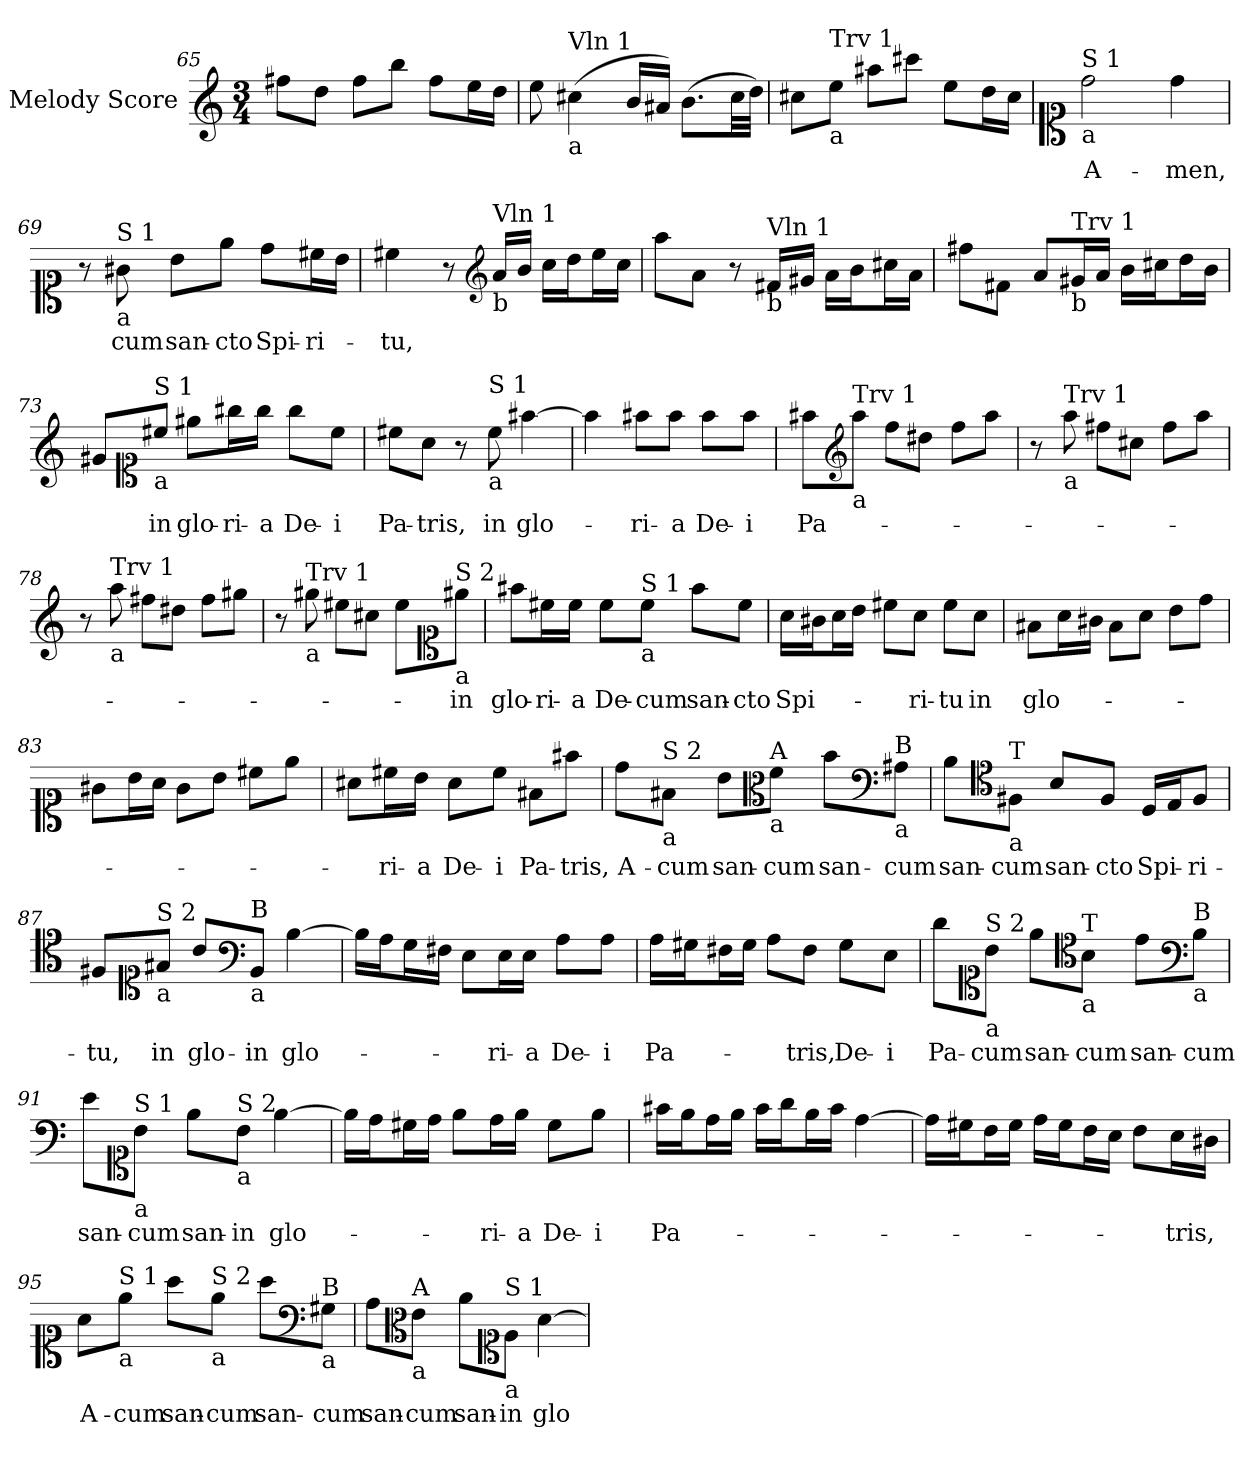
**kern	**text
*part1	*part1
*staff1	*staff1
*I"Melody Score	*
*clefG2	*
*k[]	*
*M3/4	*
=65	=65
8ff#\L	.
8dd\J	.
8ff#\L	.
8bb\J	.
8ff#\L	.
16ee\L	.
16dd\JJ	.
=66	=66
8ee\	.
!LO:TX:a:t=Vln 1	!
!LO:TX:b:t=a	!
(4cc#\	.
16b/LL	.
16a#X/JJ)	.
(8.b\L	.
32cc#\LL	.
32dd\JJJ)	.
=67	=67
8cc#\L	.
!LO:TX:a:t=Trv 1	!
!LO:TX:b:t=a	!
8ee\J	.
8aa#X\L	.
8ccc#\J	.
8ee\L	.
16dd\L	.
16cc#\JJ	.
=68	=68
*clefC1	*
!LO:TX:a:t=S 1	!
!LO:TX:b:t=a	!
!	!LO:LY:b
2dd\	A-
!	!LO:LY:b
4dd\	-men,
=69	=69
8r	.
!LO:TX:a:t=S 1	!
!LO:TX:b:t=a	!
!	!LO:LY:b
8g#X\	cum
!	!LO:LY:b
8b\L	san-
!	!LO:LY:b
8ee\J	-cto
!	!LO:LY:b
8dd\L	Spi-
!	!LO:LY:b
16cc#\L	-ri-
16b\JJ	.
=70	=70
!	!LO:LY:b
4cc#\	-tu,
8r	.
*clefG2	*
!LO:TX:a:t=Vln 1	!
!LO:TX:b:t=b	!
16a/LL	.
16b/JJ	.
16cc#\LL	.
16dd\J	.
16ee\L	.
16cc#\JJ	.
=71	=71
8aa\L	.
8a\J	.
8r	.
!LO:TX:a:t=Vln 1	!
!LO:TX:b:t=b	!
16f#/LL	.
16g#X/JJ	.
16a\LL	.
16b\J	.
16cc#\L	.
16a\JJ	.
=72	=72
8ff#\L	.
8f#\J	.
8a/L	.
!LO:TX:a:t=Trv 1	!
!LO:TX:b:t=b	!
16g#X/L	.
16a/JJ	.
16b\LL	.
16cc#\J	.
16dd\L	.
16b\JJ	.
=73	=73
8g#X/L	.
*clefC1	*
!LO:TX:a:t=S 1	!
!LO:TX:b:t=a	!
!	!LO:LY:b
8cc#/J	in
!	!LO:LY:b
8ee#X\L	glo-
!	!LO:LY:b
16gg#X\L	-ri-
!	!LO:LY:b
16gg#\JJ	-a
!	!LO:LY:b
8gg#\L	De-
!	!LO:LY:b
8cc#\J	-i
=74	=74
!	!LO:LY:b
8cc#\L	Pa-
!	!LO:LY:b
8a\J	-tris,
8r	.
!LO:TX:a:t=S 1	!
!LO:TX:b:t=a	!
!	!LO:LY:b
8cc#\	in
!	!LO:LY:b
[4ff#\	glo-
=75	=75
4ff#\]	.
!	!LO:LY:b
8ff#\L	-ri-
!	!LO:LY:b
8ff#\J	-a
!	!LO:LY:b
8ff#\L	De-
!	!LO:LY:b
8ff#\J	-i
=76	=76
!	!LO:LY:b
8ff#\L	Pa-
*clefG2	*
!LO:TX:a:t=Trv 1	!
!LO:TX:b:t=a	!
8aa\J	.
8ff#\L	.
8dd#X\J	.
8ff#\L	.
8aa\J	.
=77	=77
8r	.
!LO:TX:a:t=Trv 1	!
!LO:TX:b:t=a	!
8aa\	.
8ff#\L	.
8cc#\J	.
8ff#\L	.
8aa\J	.
=78	=78
8r	.
!LO:TX:a:t=Trv 1	!
!LO:TX:b:t=a	!
8aa\	.
8ff#\L	.
8dd#X\J	.
8ff#\L	.
8gg#X\J	.
=79	=79
8r	.
!LO:TX:a:t=Trv 1	!
!LO:TX:b:t=a	!
8gg#X\	.
8ee#X\L	.
8cc#\J	.
8ee#\L	.
*clefC1	*
!LO:TX:a:t=S 2	!
!LO:TX:b:t=a	!
!	!LO:LY:b
8ee#X\J	in
=80	=80
!	!LO:LY:b
8ff#\L	glo-
!	!LO:LY:b
16cc#\L	-ri-
!	!LO:LY:b
16cc#\JJ	-a
!	!LO:LY:b
8cc#\L	De-
!LO:TX:a:t=S 1	!
!LO:TX:b:t=a	!
!	!LO:LY:b
8cc#\J	cum
!	!LO:LY:b
8ff#\L	san-
!	!LO:LY:b
8cc#\J	-cto
=81	=81
!	!LO:LY:b
16a\LL	Spi-
16g#X\J	.
16a\L	.
16b\JJ	.
8cc#\L	.
!	!LO:LY:b
8a\J	-ri-
!	!LO:LY:b
8cc#\L	-tu
!	!LO:LY:b
8a\J	in
=82	=82
!	!LO:LY:b
8f#\L	glo-
16a\L	.
16g#X\JJ	.
8f#\L	.
8a\J	.
8b\L	.
8dd\J	.
=83	=83
8g#X\L	.
16b\L	.
16a\JJ	.
8g#\L	.
8b\J	.
8cc#\L	.
8ee\J	.
=84	=84
8a#X\L	.
!	!LO:LY:b
16cc#\L	-ri-
!	!LO:LY:b
16b\JJ	-a
!	!LO:LY:b
8a#\L	De-
!	!LO:LY:b
8cc#\J	-i
!	!LO:LY:b
8f#\L	Pa-
!	!LO:LY:b
8ff#\J	-tris,
=85	=85
!	!LO:LY:b
8dd\L	A-
!LO:TX:a:t=S 2	!
!LO:TX:b:t=a	!
!	!LO:LY:b
8f#\J	cum
!	!LO:LY:b
8b\L	san-
*clefC3	*
!LO:TX:a:t=A	!
!LO:TX:b:t=a	!
!	!LO:LY:b
8f#\J	cum
!	!LO:LY:b
8b\L	san-
*clefF4	*
!LO:TX:a:t=B	!
!LO:TX:b:t=a	!
!	!LO:LY:b
8A#X\J	cum
=86	=86
!	!LO:LY:b
8B\L	san-
*clefC4	*
!LO:TX:a:t=T	!
!LO:TX:b:t=a	!
!	!LO:LY:b
8F#\J	cum
!	!LO:LY:b
8B/L	san-
!	!LO:LY:b
8F#/J	-cto
!	!LO:LY:b
16D/LL	Spi-
16E/J	.
!	!LO:LY:b
8F#/J	-ri-
=87	=87
!	!LO:LY:b
8F#/L	-tu,
*clefC1	*
!LO:TX:a:t=S 2	!
!LO:TX:b:t=a	!
!	!LO:LY:b
8f#/J	in
!	!LO:LY:b
8b/L	glo-
*clefF4	*
!LO:TX:a:t=B	!
!LO:TX:b:t=a	!
!	!LO:LY:b
8BB/J	in
!	!LO:LY:b
[4B\	glo-
=88	=88
16B\LL]	.
16A\J	.
16G\L	.
16F#\JJ	.
8E\L	.
!	!LO:LY:b
16E\L	-ri-
!	!LO:LY:b
16E\JJ	-a
!	!LO:LY:b
8A\L	De-
!	!LO:LY:b
8A\J	-i
=89	=89
!	!LO:LY:b
16A\LL	Pa-
16G#X\J	.
16F#\L	.
16G#\JJ	.
8A\L	.
!	!LO:LY:b
8F#\J	-tris,
!	!LO:LY:b
8G#\L	De-
!	!LO:LY:b
8E\J	-i
=90	=90
!	!LO:LY:b
8d\L	Pa-
*clefC1	*
!LO:TX:a:t=S 2	!
!LO:TX:b:t=a	!
!	!LO:LY:b
8b\J	cum
!	!LO:LY:b
8ee\L	san-
*clefC4	*
!LO:TX:a:t=T	!
!LO:TX:b:t=a	!
!	!LO:LY:b
8B\J	cum
!	!LO:LY:b
8e\L	san-
*clefF4	*
!LO:TX:a:t=B	!
!LO:TX:b:t=a	!
!	!LO:LY:b
8B\J	cum
=91	=91
!	!LO:LY:b
8e\L	san-
*clefC1	*
!LO:TX:a:t=S 1	!
!LO:TX:b:t=a	!
!	!LO:LY:b
8b\J	cum
!	!LO:LY:b
8ee\L	san-
!LO:TX:a:t=S 2	!
!LO:TX:b:t=a	!
!	!LO:LY:b
8b\J	in
!	!LO:LY:b
[4ee\	glo-
=92	=92
16ee\LL]	.
16dd\J	.
16cc#\L	.
16dd\JJ	.
8ee\L	.
!	!LO:LY:b
16dd\L	-ri-
!	!LO:LY:b
16ee\JJ	-a
!	!LO:LY:b
8cc#\L	De-
!	!LO:LY:b
8ee\J	-i
=93	=93
!	!LO:LY:b
16ff#\LL	Pa-
16ee\J	.
16dd\L	.
16ee\JJ	.
16ff#\LL	.
16gg\J	.
16ee\L	.
16ff#\JJ	.
[4dd\	.
=94	=94
16dd\LL]	.
16cc#\J	.
16b\L	.
16cc#\JJ	.
16dd\LL	.
16cc#\J	.
16b\L	.
16a\JJ	.
8b\L	.
!	!LO:LY:b
16a\L	-tris,
16g#X\JJ	.
=95	=95
!	!LO:LY:b
8a\L	A-
!LO:TX:a:t=S 1	!
!LO:TX:b:t=a	!
!	!LO:LY:b
8ee\J	cum
!	!LO:LY:b
8aa\L	san-
!LO:TX:a:t=S 2	!
!LO:TX:b:t=a	!
!	!LO:LY:b
8ee\J	cum
!	!LO:LY:b
8aa\L	san-
*clefF4	*
!LO:TX:a:t=B	!
!LO:TX:b:t=a	!
!	!LO:LY:b
8G#X\J	cum
=96	=96
!	!LO:LY:b
8A\L	san-
*clefC3	*
!LO:TX:a:t=A	!
!LO:TX:b:t=a	!
!	!LO:LY:b
8e\J	cum
!	!LO:LY:b
8a\L	san-
*clefC1	*
!LO:TX:a:t=S 1	!
!LO:TX:b:t=a	!
!	!LO:LY:b
8e\J	in
!	!LO:LY:b
[4a\	glo-
=	=
*-	*-
